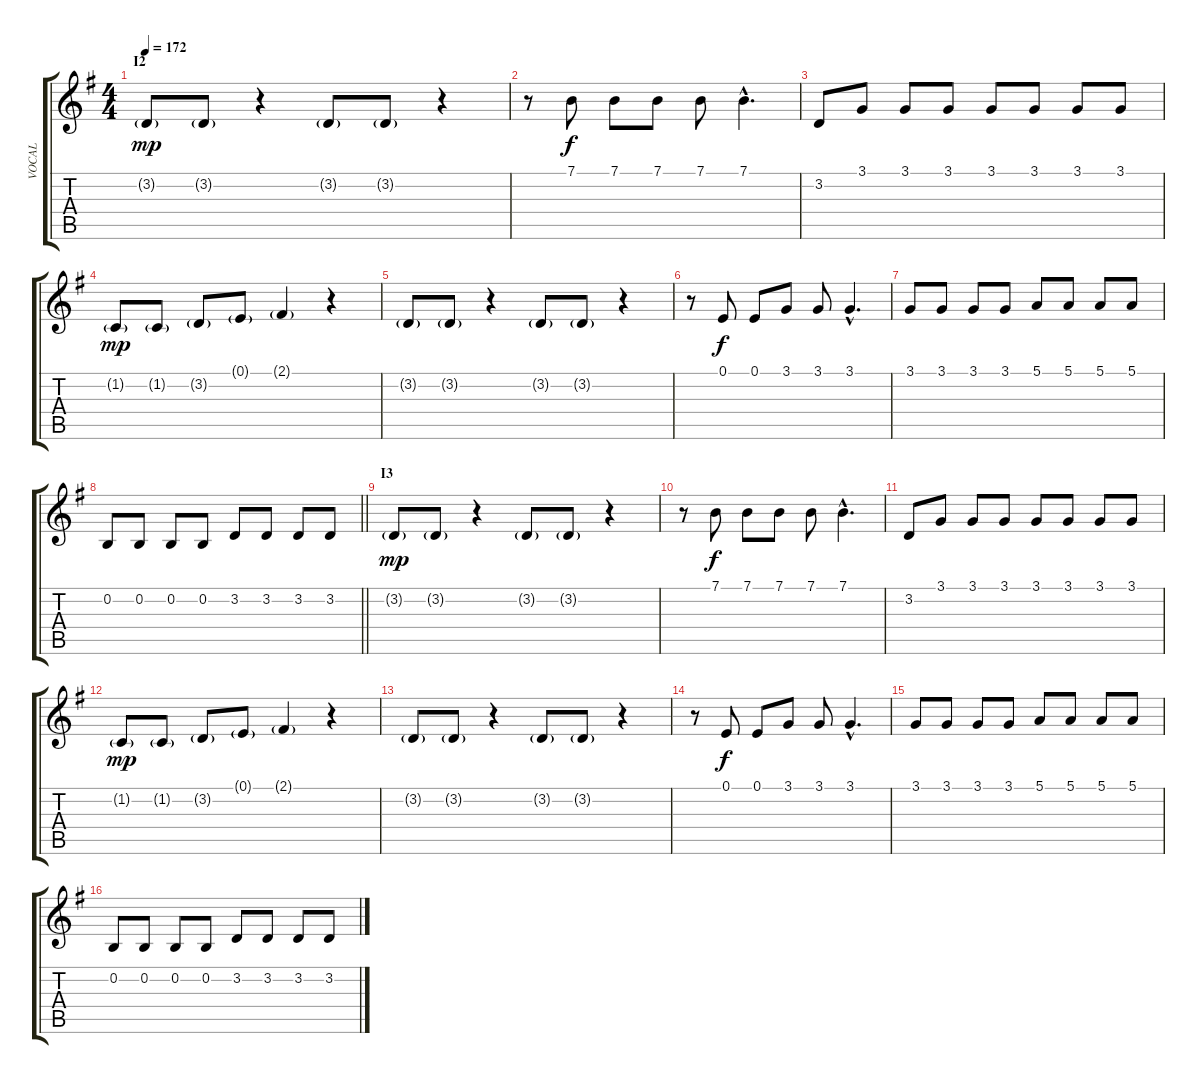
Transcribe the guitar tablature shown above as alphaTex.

\track ("VOCAL" "VOCAL") {instrument oboe}
\staff {score tabs}
\tuning (E4 B3 G3 D3 A2 E2) {hide}
\ts (4 4)
\section ("" "I2")
\tempo 172
\clef g2
\ks g
3.2{g}.8{dy mp} 3.2{g}.8 r.4 3.2{g}.8 3.2{g}.8 r.4 |
r.8 7.1.8{dy f} 7.1.8 7.1.8 7.1.8 7.1{hac}.4{d} |
3.2.8 3.1.8 3.1.8 3.1.8 3.1.8 3.1.8 3.1.8 3.1.8 |
1.2{g}.8{dy mp} 1.2{g}.8 3.2{g}.8 0.1{g}.8 2.1{g}.4 r.4 |
3.2{g}.8 3.2{g}.8 r.4 3.2{g}.8 3.2{g}.8 r.4 |
r.8 0.1.8{dy f} 0.1.8 3.1.8 3.1.8 3.1{hac}.4{d} |
3.1.8 3.1.8 3.1.8 3.1.8 5.1.8 5.1.8 5.1.8 5.1.8 |
\barLineRight lightlight
0.2.8 0.2.8 0.2.8 0.2.8 3.2.8 3.2.8 3.2.8 3.2.8 |
\section ("" "I3")
3.2{g}.8{dy mp} 3.2{g}.8 r.4 3.2{g}.8 3.2{g}.8 r.4 |
r.8 7.1.8{dy f} 7.1.8 7.1.8 7.1.8 7.1{hac}.4{d} |
3.2.8 3.1.8 3.1.8 3.1.8 3.1.8 3.1.8 3.1.8 3.1.8 |
1.2{g}.8{dy mp} 1.2{g}.8 3.2{g}.8 0.1{g}.8 2.1{g}.4 r.4 |
3.2{g}.8 3.2{g}.8 r.4 3.2{g}.8 3.2{g}.8 r.4 |
r.8 0.1.8{dy f} 0.1.8 3.1.8 3.1.8 3.1{hac}.4{d} |
3.1.8 3.1.8 3.1.8 3.1.8 5.1.8 5.1.8 5.1.8 5.1.8 |
0.2.8 0.2.8 0.2.8 0.2.8 3.2.8 3.2.8 3.2.8 3.2.8
